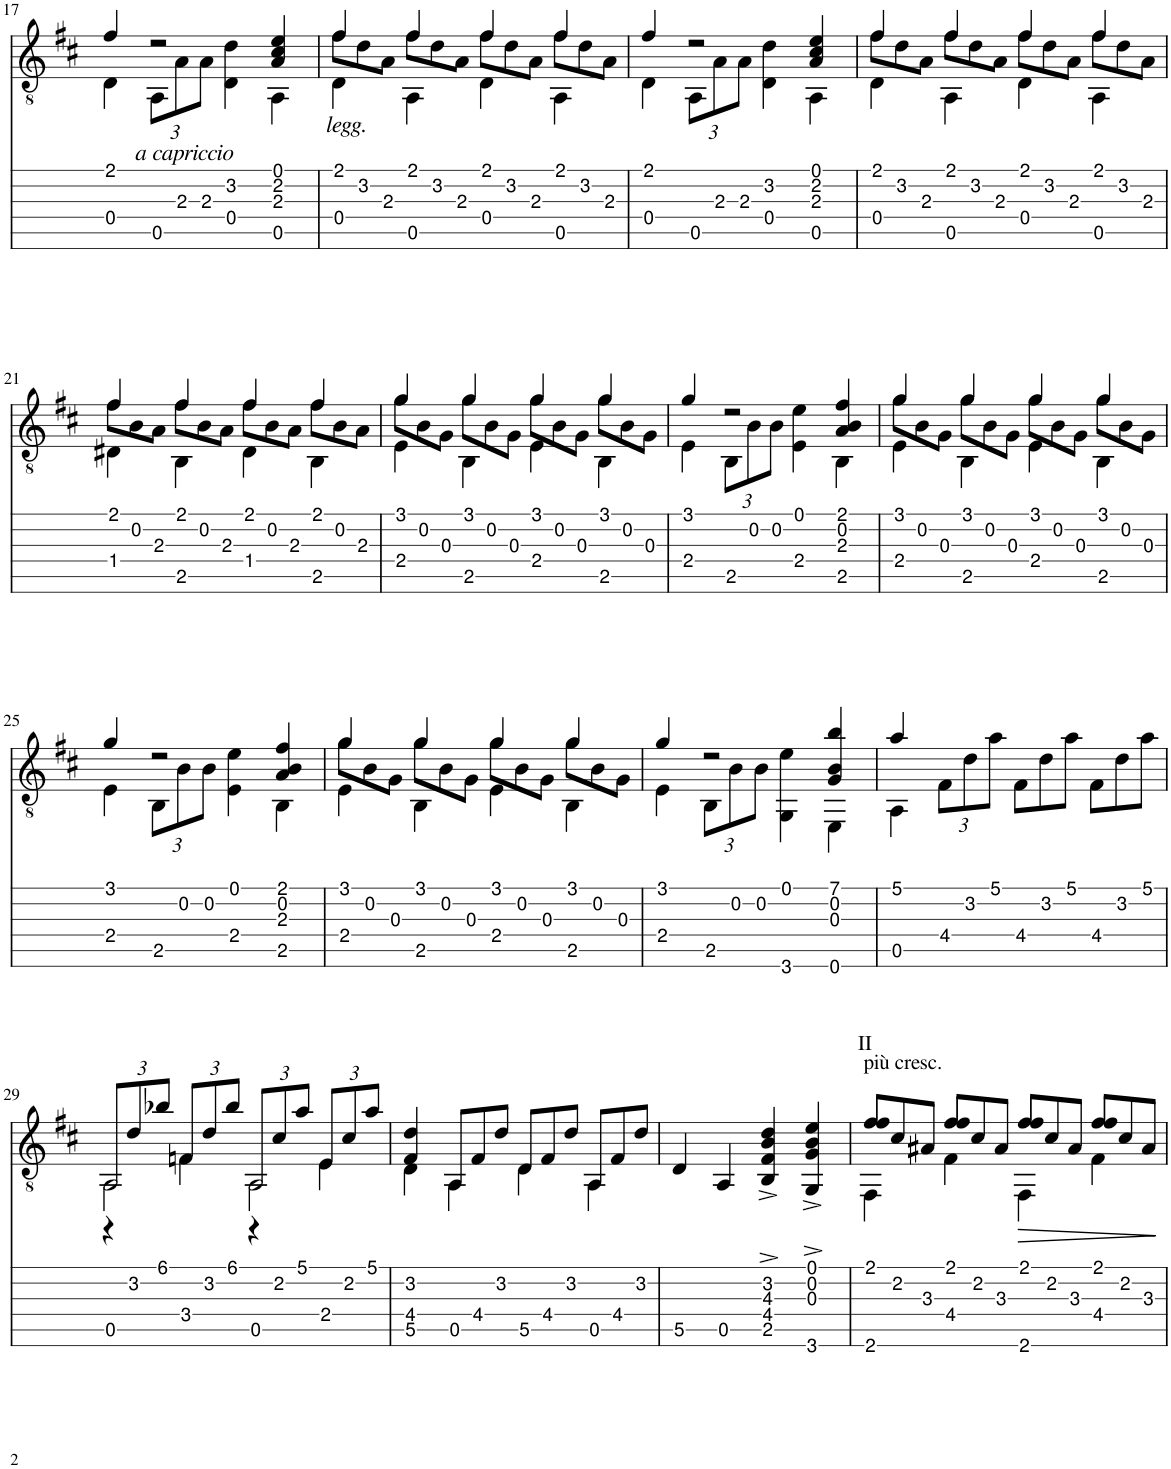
**kern	**kern	**dynam
*part1	*part1	*part1
*staff2	*staff1	*staff1/2
*I"Guitar	*	*
*I'Guit.	*	*
!!LO:PB:g=z
*	*clefGv2	*
*k[f#c#]	*k[f#c#]	*
*M4/4	*M4/4	*
*met(c)	*met(c)	*
=17	=17	=17
*^	*^	*
4f#	4D	4f#/	4D\	.
*	*Xbrackettup	*	*Xbrackettup	*
!	!	!LO:TX:b:i:t=a capriccio	!	!
2r	12AAL	2r	12AA\L	.
.	12A	.	12A\	.
.	12AJ	.	12A\J	.
.	4D 4d	.	4D\ 4d\	.
4A 4c# 4e	4AA	4A/ 4c#/ 4e/	4AA\	.
=18	=18	=18	=18	=18
*	*^	*	*^	*
!	!	!	!LO:TX:b:i:t=legg.	!	!	!
4f#	4D	12f#L	4f#/	4D\	12f#\L	.
.	.	12d	.	.	12d\	.
.	.	12AJ	.	.	12A\J	.
4f#	4AA	12f#L	4f#/	4AA\	12f#\L	.
.	.	12d	.	.	12d\	.
.	.	12AJ	.	.	12A\J	.
4f#	4D	12f#L	4f#/	4D\	12f#\L	.
.	.	12d	.	.	12d\	.
.	.	12AJ	.	.	12A\J	.
4f#	4AA	12f#L	4f#/	4AA\	12f#\L	.
.	.	12d	.	.	12d\	.
.	.	12AJ	.	.	12A\J	.
*	*v	*v	*	*	*	*
*	*	*	*v	*v	*
=19	=19	=19	=19	=19
4f#	4D	4f#/	4D\	.
2r	12AAL	2r	12AA\L	.
.	12A	.	12A\	.
.	12AJ	.	12A\J	.
.	4D 4d	.	4D\ 4d\	.
4A 4c# 4e	4AA	4A/ 4c#/ 4e/	4AA\	.
=20	=20	=20	=20	=20
*	*^	*	*^	*
4f#	4D	12f#L	4f#/	4D\	12f#\L	.
.	.	12d	.	.	12d\	.
.	.	12AJ	.	.	12A\J	.
4f#	4AA	12f#L	4f#/	4AA\	12f#\L	.
.	.	12d	.	.	12d\	.
.	.	12AJ	.	.	12A\J	.
4f#	4D	12f#L	4f#/	4D\	12f#\L	.
.	.	12d	.	.	12d\	.
.	.	12AJ	.	.	12A\J	.
4f#	4AA	12f#L	4f#/	4AA\	12f#\L	.
.	.	12d	.	.	12d\	.
.	.	12AJ	.	.	12A\J	.
!!LO:LB:g=z	!!	!!
=21	=21	=21	=21	=21	=21	=21
4f#	4D#X	12f#L	4f#/	4D#X\	12f#\L	.
.	.	12B	.	.	12B\	.
.	.	12AJ	.	.	12A\J	.
4f#	4BB	12f#L	4f#/	4BB\	12f#\L	.
.	.	12B	.	.	12B\	.
.	.	12AJ	.	.	12A\J	.
4f#	4D#	12f#L	4f#/	4D#\	12f#\L	.
.	.	12B	.	.	12B\	.
.	.	12AJ	.	.	12A\J	.
4f#	4BB	12f#L	4f#/	4BB\	12f#\L	.
.	.	12B	.	.	12B\	.
.	.	12AJ	.	.	12A\J	.
=22	=22	=22	=22	=22	=22	=22
4g	4E	12gL	4g/	4E\	12g\L	.
.	.	12B	.	.	12B\	.
.	.	12GJ	.	.	12G\J	.
4g	4BB	12gL	4g/	4BB\	12g\L	.
.	.	12B	.	.	12B\	.
.	.	12GJ	.	.	12G\J	.
4g	4E	12gL	4g/	4E\	12g\L	.
.	.	12B	.	.	12B\	.
.	.	12GJ	.	.	12G\J	.
4g	4BB	12gL	4g/	4BB\	12g\L	.
.	.	12B	.	.	12B\	.
.	.	12GJ	.	.	12G\J	.
*	*v	*v	*	*	*	*
*	*	*	*v	*v	*
=23	=23	=23	=23	=23
4g	4E	4g/	4E\	.
2r	12BBL	2r	12BB\L	.
.	12B	.	12B\	.
.	12BJ	.	12B\J	.
.	4E 4e	.	4E\ 4e\	.
4A 4B 4f#	4BB	4A/ 4B/ 4f#/	4BB\	.
=24	=24	=24	=24	=24
*	*^	*	*^	*
4g	4E	12gL	4g/	4E\	12g\L	.
.	.	12B	.	.	12B\	.
.	.	12GJ	.	.	12G\J	.
4g	4BB	12gL	4g/	4BB\	12g\L	.
.	.	12B	.	.	12B\	.
.	.	12GJ	.	.	12G\J	.
4g	4E	12gL	4g/	4E\	12g\L	.
.	.	12B	.	.	12B\	.
.	.	12GJ	.	.	12G\J	.
4g	4BB	12gL	4g/	4BB\	12g\L	.
.	.	12B	.	.	12B\	.
.	.	12GJ	.	.	12G\J	.
*	*v	*v	*	*	*	*
*	*	*	*v	*v	*
!!LO:LB:g=z
=25	=25	=25	=25	=25
4g	4E	4g/	4E\	.
2r	12BBL	2r	12BB\L	.
.	12B	.	12B\	.
.	12BJ	.	12B\J	.
.	4E 4e	.	4E\ 4e\	.
4A 4B 4f#	4BB	4A/ 4B/ 4f#/	4BB\	.
=26	=26	=26	=26	=26
*	*^	*	*^	*
4g	4E	12gL	4g/	4E\	12g\L	.
.	.	12B	.	.	12B\	.
.	.	12GJ	.	.	12G\J	.
4g	4BB	12gL	4g/	4BB\	12g\L	.
.	.	12B	.	.	12B\	.
.	.	12GJ	.	.	12G\J	.
4g	4E	12gL	4g/	4E\	12g\L	.
.	.	12B	.	.	12B\	.
.	.	12GJ	.	.	12G\J	.
4g	4BB	12gL	4g/	4BB\	12g\L	.
.	.	12B	.	.	12B\	.
.	.	12GJ	.	.	12G\J	.
*	*v	*v	*	*	*	*
*	*	*	*v	*v	*
=27	=27	=27	=27	=27
4g	4E	4g/	4E\	.
2r	12BBL	2r	12BB\L	.
.	12B	.	12B\	.
.	12BJ	.	12B\J	.
.	4GG 4e	.	4GG\ 4e\	.
4G 4B 4b	4EE	4G/ 4B/ 4b/	4EE\	.
=28	=28	=28	=28	=28
4a	4AA	4a/	4AA\	.
12F#L	4r	12F#\L	4ryy	.
12d	.	12d\	.	.
12aJ	.	12a\J	.	.
12F#L	2r	12F#\L	2ryy	.
12d	.	12d\	.	.
12aJ	.	12a\J	.	.
12F#L	.	12F#\L	.	.
12d	.	12d\	.	.
12aJ	.	12a\J	.	.
!!LO:LB:g=z
=29	=29	=29	=29	=29
*	*^	*	*^	*
12AAL	2AA	4r	12AA/L	2AA\	4r	.
12d	.	.	12d/	.	.	.
12b-J	.	.	12b-X/J	.	.	.
12FL	.	4F	12Fn/L	.	4F\	.
12d	.	.	12d/	.	.	.
12b-J	.	.	12b-/J	.	.	.
12AAL	2AA	4r	12AA/L	2AA\	4r	.
12c#	.	.	12c#/	.	.	.
12aJ	.	.	12a/J	.	.	.
12EL	.	4E	12E/L	.	4E\	.
12c#	.	.	12c#/	.	.	.
12aJ	.	.	12a/J	.	.	.
*	*v	*v	*	*	*	*
*	*	*	*v	*v	*
=30	=30	=30	=30	=30
4F# 4d	4D	4F#/ 4d/	4D\	.
12AAL	4AA	12AA/L	4AA\	.
12F#	.	12F#/	.	.
12dJ	.	12d/J	.	.
12DL	4D	12D/L	4D\	.
12F#	.	12F#/	.	.
12dJ	.	12d/J	.	.
12AAL	4AA	12AA/L	4AA\	.
12F#	.	12F#/	.	.
12dJ	.	12d/J	.	.
*v	*v	*	*	*
*	*v	*v	*
=31	=31	=31
4D	4D/	.
4AA	4AA/	.
4BB^ 4F#^ 4B^ 4d^	4BB/^ 4F#/^ 4B/^ 4d/^	.
4GG^ 4G^ 4B^ 4e^	4GG/^ 4G/^ 4B/^ 4e/^	.
=32	=32	=32
*^	*^	*
*	*^	*	*^	*
*	*	*	*	*	*brackettup	*
!	!	!	!LO:TX:a:t=più cresc.	!	!	!
!	!	!	!LO:TX:a:t=II	!	!	!
4f#	4FF#	12f#L	4f#/	4FF#\	12f#/L	.
.	.	12c#	.	.	12c#/	.
.	.	12A#J	.	.	12A#X/J	.
4f#	4F#	12f#L	4f#/	4F#\	12f#/L	.
.	.	12c#	.	.	12c#/	.
.	.	12A#J	.	.	12A#/J	.
!	!	!	!	!	!	!LO:HP:b
4f#	4FF#	12f#L	4f#/	4FF#\	12f#/L	>
.	.	12c#	.	.	12c#/	.
.	.	12A#J	.	.	12A#/J	.
4f#	4F#	12f#L	4f#/	4F#\	12f#/L	.
.	.	12c#	.	.	12c#/	.
.	.	12A#J	.	.	12A#/J	.
*v	*v	*v	*	*	*	*
*	*v	*v	*v	*
.	.	]
=	=	=
*-	*-	*-
